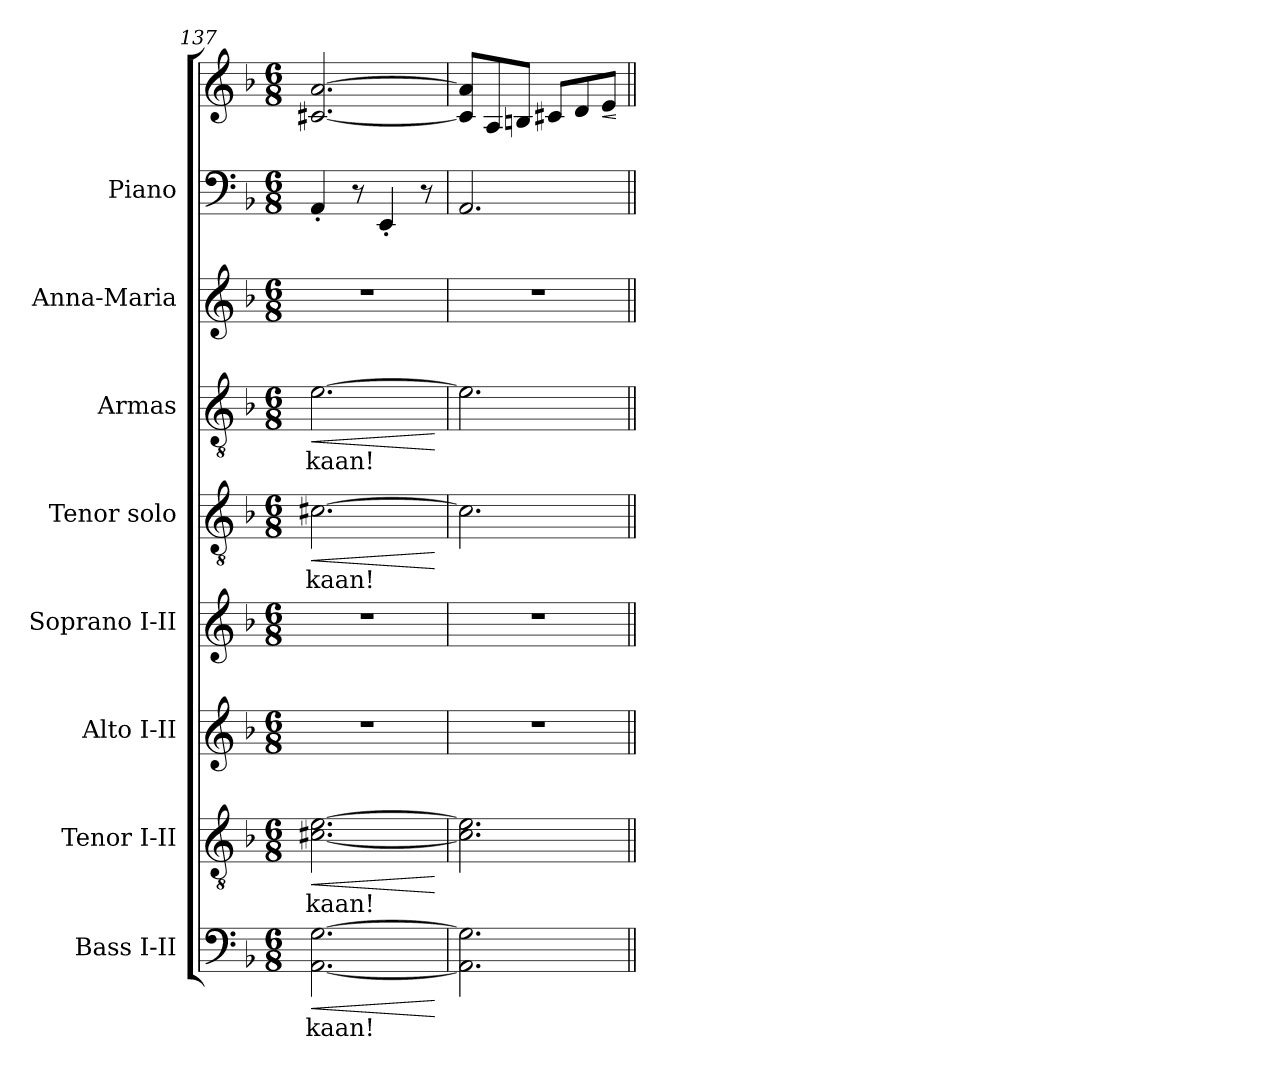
**kern	**text	**dynam	**kern	**text	**dynam	**kern	**kern	**kern	**text	**dynam	**kern	**text	**dynam	**kern	**kern	**kern	**dynam
*part8	*part8	*part8	*part7	*part7	*part7	*part6	*part5	*part4	*part4	*part4	*part3	*part3	*part3	*part2	*part1	*part1	*part1
*staff9	*staff9	*staff9	*staff8	*staff8	*staff8	*staff7	*staff6	*staff5	*staff5	*staff5	*staff4	*staff4	*staff4	*staff3	*staff2	*staff1	*staff1/2
*I"Bass I-II	*	*	*I"Tenor I-II	*	*	*I"Alto I-II	*I"Soprano I-II	*I"Tenor solo	*	*	*I"Armas	*	*	*I"Anna-Maria	*I"Piano	*	*
*I'B.	*	*	*I'T.	*	*	*I'A.	*I'S.	*I'T. Solo	*	*	*I'Armas	*	*	*I'A-M	*I'Pno.	*	*
*clefF4	*	*	*clefGv2	*	*	*clefG2	*clefG2	*clefGv2	*	*	*clefGv2	*	*	*clefG2	*clefF4	*clefG2	*
*	*	*	*ITrd7c12	*	*	*	*	*ITrd7c12	*	*	*ITrd7c12	*	*	*	*	*	*
*k[b-]	*	*	*k[b-]	*	*	*k[b-]	*k[b-]	*k[b-]	*	*	*k[b-]	*	*	*k[b-]	*k[b-]	*k[b-]	*
*F:	*	*	*F:	*	*	*F:	*F:	*F:	*	*	*F:	*	*	*F:	*F:	*F:	*
*M6/8	*	*	*M6/8	*	*	*M6/8	*M6/8	*M6/8	*	*	*M6/8	*	*	*M6/8	*M6/8	*M6/8	*
=137	=137	=137	=137	=137	=137	=137	=137	=137	=137	=137	=137	=137	=137	=137	=137	=137	=137
!	!LO:LY:b:color=#000000	!LO:HP:b	!	!	!	!	!	!	!	!	!	!	!	!	!	!	!
!	!	!	!	!LO:LY:b:color=#000000	!LO:HP:b	!LO:N:vis=1	!LO:N:vis=1	!	!	!	!	!	!	!	!	!	!
!	!	!	!	!	!	!	!	!	!LO:LY:b:color=#000000	!LO:HP:b	!	!	!	!	!	!	!
!	!	!	!	!	!	!	!	!	!	!	!	!LO:LY:b:color=#000000	!LO:HP:b	!LO:N:vis=1	!	!	!
[<2.AAi\ [>2.Gi	-kaan!	<	[<2.C#Xi\ [>2.Ei	-kaan!	<	2.r	2.r	[>2.C#Xi\	-kaan!	<	[>2.Ei\	-kaan!	<	2.r	4AA'i/	[<2.c#Xi/ [>2.ai	.
.	.	.	.	.	.	.	.	.	.	.	.	.	.	.	8r	.	.
.	.	.	.	.	.	.	.	.	.	.	.	.	.	.	4EE'i/	.	.
.	.	.	.	.	.	.	.	.	.	.	.	.	.	.	8r	.	.
.	.	[	.	.	[	.	.	.	.	[	.	.	[	.	.	.	.
=138	=138	=138	=138	=138	=138	=138	=138	=138	=138	=138	=138	=138	=138	=138	=138	=138	=138
!	!	!	!	!	!	!LO:N:vis=1	!LO:N:vis=1	!	!	!	!	!	!	!LO:N:vis=1	!	!	!
2.AAi\] 2.Gi]	.	.	2.C#i\] 2.Ei]	.	.	2.r	2.r	2.C#i\]	.	.	2.Ei\]	.	.	2.r	2.AAi/	8c#i/] 8ai]L	.
.	.	.	.	.	.	.	.	.	.	.	.	.	.	.	.	8Ai/	.
.	.	.	.	.	.	.	.	.	.	.	.	.	.	.	.	8Bni/J	.
.	.	.	.	.	.	.	.	.	.	.	.	.	.	.	.	8c#Xi/L	.
.	.	.	.	.	.	.	.	.	.	.	.	.	.	.	.	8di/	.
!	!	!	!	!	!	!	!	!	!	!	!	!	!	!	!	!	!LO:HP:b
.	.	.	.	.	.	.	.	.	.	.	.	.	.	.	.	8ei/J	<
.	.	.	.	.	.	.	.	.	.	.	.	.	.	.	.	.	[
=||	=||	=||	=||	=||	=||	=||	=||	=||	=||	=||	=||	=||	=||	=||	=||	=||	=||
*-	*-	*-	*-	*-	*-	*-	*-	*-	*-	*-	*-	*-	*-	*-	*-	*-	*-
